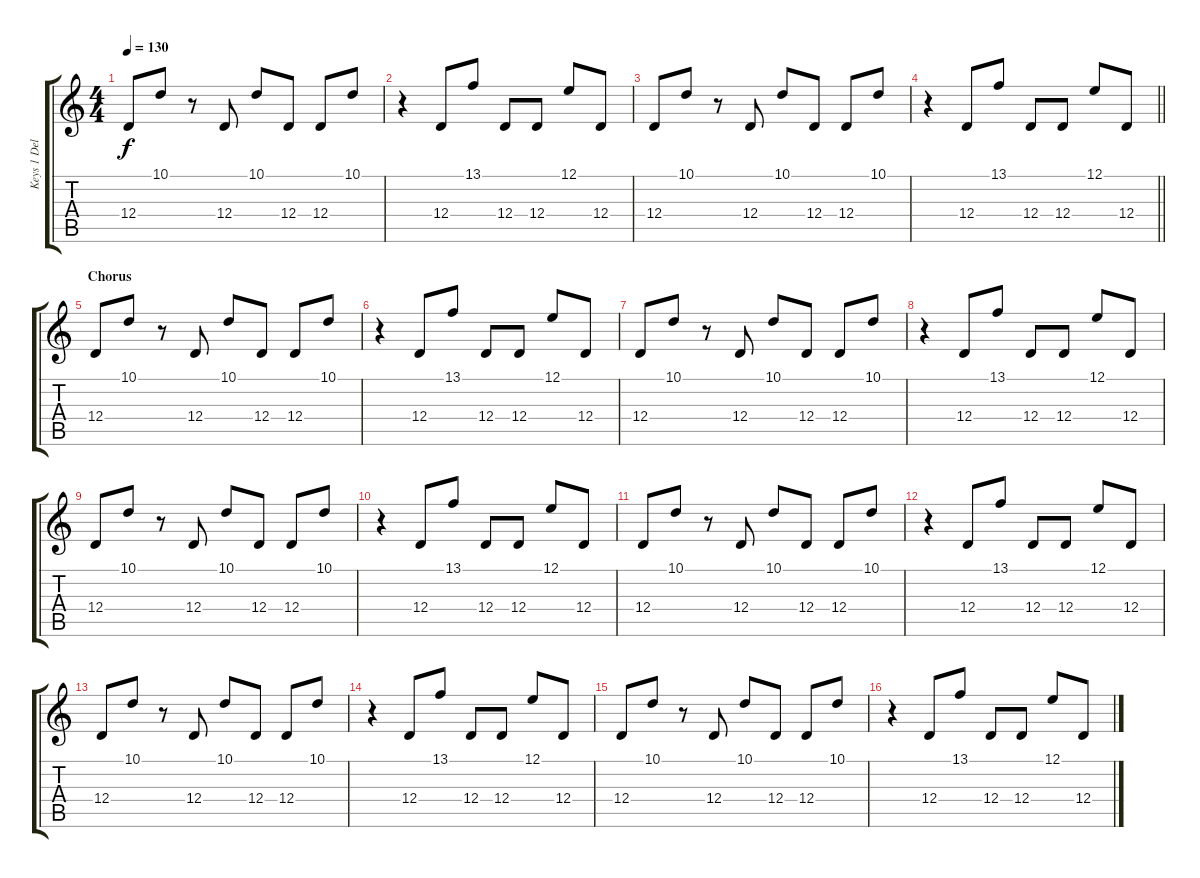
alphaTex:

\track ("Keys 1 Delay" "Keys 1 Del") {instrument recorder}
\staff {score tabs}
\tuning (E4 B3 G3 D3 A2 E2) {hide}
\ts (4 4)
\tempo 130
\clef g2
\ks c
12.4.8{dy f} 10.1.8 r.8 12.4.8 10.1.8 12.4.8 12.4.8 10.1.8 |
r.4 12.4.8 13.1.8 12.4.8 12.4.8 12.1.8 12.4.8 |
12.4.8 10.1.8 r.8 12.4.8 10.1.8 12.4.8 12.4.8 10.1.8 |
\barLineRight lightlight
r.4 12.4.8 13.1.8 12.4.8 12.4.8 12.1.8 12.4.8 |
\section ("" "Chorus")
12.4.8 10.1.8 r.8 12.4.8 10.1.8 12.4.8 12.4.8 10.1.8 |
r.4 12.4.8 13.1.8 12.4.8 12.4.8 12.1.8 12.4.8 |
12.4.8 10.1.8 r.8 12.4.8 10.1.8 12.4.8 12.4.8 10.1.8 |
r.4 12.4.8 13.1.8 12.4.8 12.4.8 12.1.8 12.4.8 |
12.4.8 10.1.8 r.8 12.4.8 10.1.8 12.4.8 12.4.8 10.1.8 |
r.4 12.4.8 13.1.8 12.4.8 12.4.8 12.1.8 12.4.8 |
12.4.8 10.1.8 r.8 12.4.8 10.1.8 12.4.8 12.4.8 10.1.8 |
r.4 12.4.8 13.1.8 12.4.8 12.4.8 12.1.8 12.4.8 |
12.4.8 10.1.8 r.8 12.4.8 10.1.8 12.4.8 12.4.8 10.1.8 |
r.4 12.4.8 13.1.8 12.4.8 12.4.8 12.1.8 12.4.8 |
12.4.8 10.1.8 r.8 12.4.8 10.1.8 12.4.8 12.4.8 10.1.8 |
r.4 12.4.8 13.1.8 12.4.8 12.4.8 12.1.8 12.4.8
